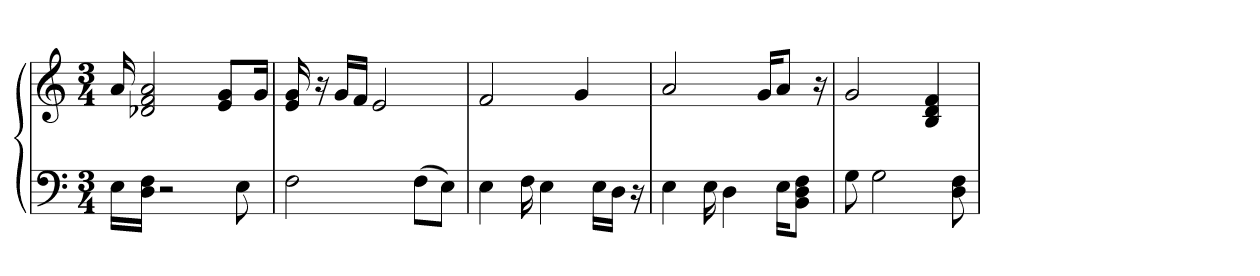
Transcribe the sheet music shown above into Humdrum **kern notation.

**kern	**kern
*part1	*part1
*staff2	*staff1
*clefF4	*clefG2
*k[]	*k[]
*M3/4	*M3/4
=1	=1
16E\LL	16a
16D\ 16F\JJ	2d-X 2f 2a
2r	.
.	8e/ 8g/L
8E	.
.	16g/Jk
=2	=2
2F	16e 16g
.	16r
.	16g/LL
.	16f/JJ
.	2e
(8F\L	.
8E\J)	.
=3	=3
4E	2f
16F	.
4E	.
.	4g
16E\LL	.
16D\JJ	.
16r	.
=4	=4
4E	2a
16E	.
4D	.
.	16g/KL
16E\KL	8a/J
8BB\ 8D\ 8F\J	.
.	16r
=5	=5
8G	2g
2G	.
.	4B 4d 4f
8D 8F	.
=	=
*-	*-
